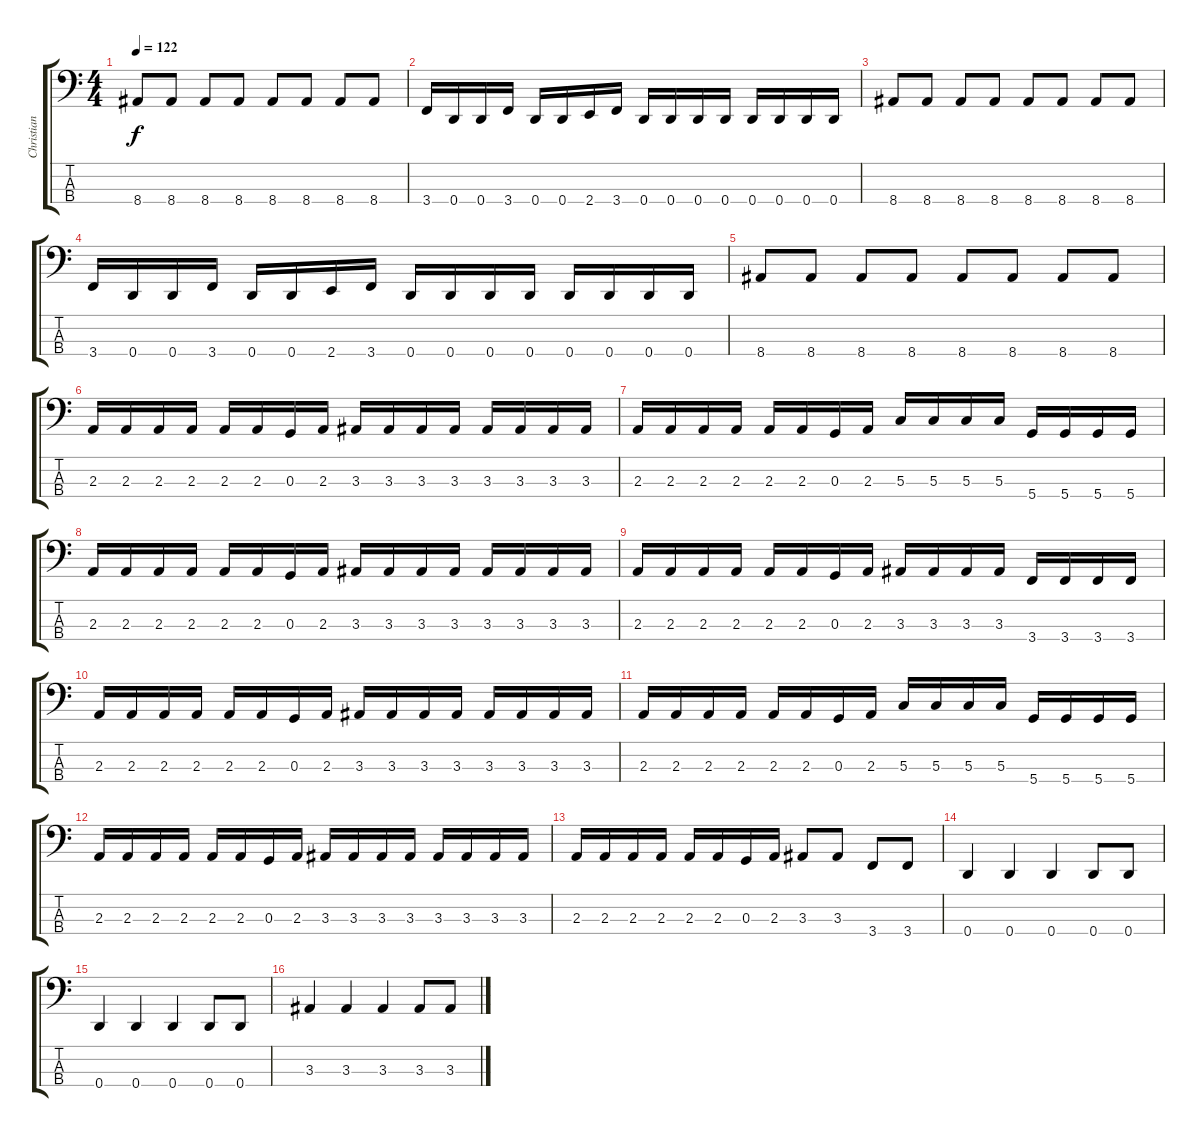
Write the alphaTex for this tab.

\track ("Christian \"SPEESY\" Giesler" "Christian ") {instrument electricbassfinger}
\staff {score tabs}
\tuning (F2 C2 G1 D1) {hide}
\ts (4 4)
\tempo 122
\clef f4
\ks c
8.4.8{dy f} 8.4.8 8.4.8 8.4.8 8.4.8 8.4.8 8.4.8 8.4.8 |
3.4.16 0.4.16 0.4.16 3.4.16 0.4.16 0.4.16 2.4.16 3.4.16 0.4.16 0.4.16 0.4.16 0.4.16 0.4.16 0.4.16 0.4.16 0.4.16 |
8.4.8 8.4.8 8.4.8 8.4.8 8.4.8 8.4.8 8.4.8 8.4.8 |
3.4.16 0.4.16 0.4.16 3.4.16 0.4.16 0.4.16 2.4.16 3.4.16 0.4.16 0.4.16 0.4.16 0.4.16 0.4.16 0.4.16 0.4.16 0.4.16 |
8.4.8 8.4.8 8.4.8 8.4.8 8.4.8 8.4.8 8.4.8 8.4.8 |
2.3.16 2.3.16 2.3.16 2.3.16 2.3.16 2.3.16 0.3.16 2.3.16 3.3.16 3.3.16 3.3.16 3.3.16 3.3.16 3.3.16 3.3.16 3.3.16 |
2.3.16 2.3.16 2.3.16 2.3.16 2.3.16 2.3.16 0.3.16 2.3.16 5.3.16 5.3.16 5.3.16 5.3.16 5.4.16 5.4.16 5.4.16 5.4.16 |
2.3.16 2.3.16 2.3.16 2.3.16 2.3.16 2.3.16 0.3.16 2.3.16 3.3.16 3.3.16 3.3.16 3.3.16 3.3.16 3.3.16 3.3.16 3.3.16 |
2.3.16 2.3.16 2.3.16 2.3.16 2.3.16 2.3.16 0.3.16 2.3.16 3.3.16 3.3.16 3.3.16 3.3.16 3.4.16 3.4.16 3.4.16 3.4.16 |
2.3.16 2.3.16 2.3.16 2.3.16 2.3.16 2.3.16 0.3.16 2.3.16 3.3.16 3.3.16 3.3.16 3.3.16 3.3.16 3.3.16 3.3.16 3.3.16 |
2.3.16 2.3.16 2.3.16 2.3.16 2.3.16 2.3.16 0.3.16 2.3.16 5.3.16 5.3.16 5.3.16 5.3.16 5.4.16 5.4.16 5.4.16 5.4.16 |
2.3.16 2.3.16 2.3.16 2.3.16 2.3.16 2.3.16 0.3.16 2.3.16 3.3.16 3.3.16 3.3.16 3.3.16 3.3.16 3.3.16 3.3.16 3.3.16 |
2.3.16 2.3.16 2.3.16 2.3.16 2.3.16 2.3.16 0.3.16 2.3.16 3.3.8 3.3.8 3.4.8 3.4.8 |
0.4.4 0.4.4 0.4.4 0.4.8 0.4.8 |
0.4.4 0.4.4 0.4.4 0.4.8 0.4.8 |
3.3.4 3.3.4 3.3.4 3.3.8 3.3.8
